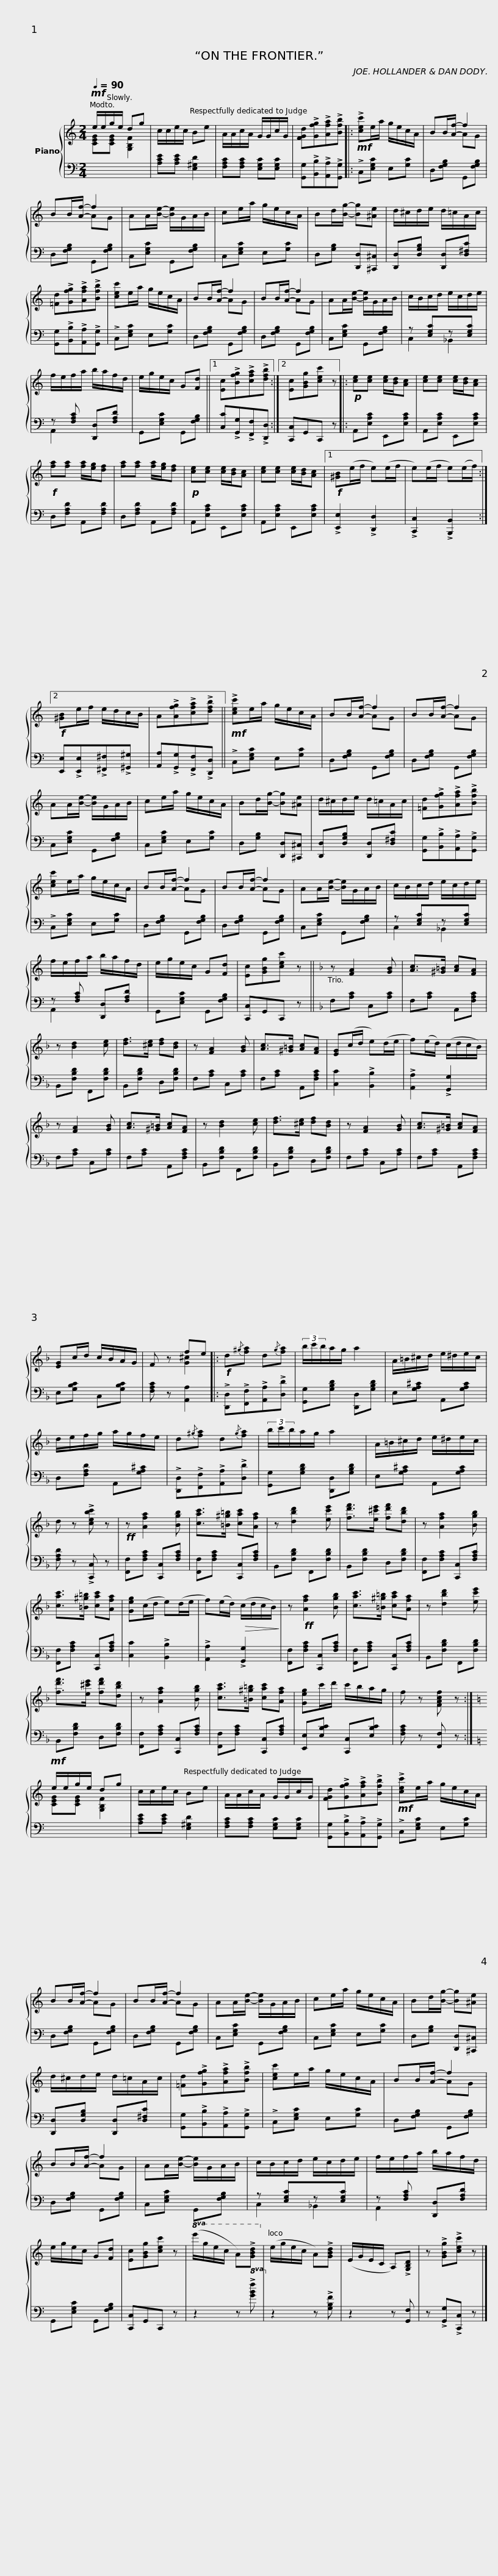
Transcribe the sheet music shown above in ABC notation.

X:1
%%score { ( 1 2 ) | ( 3 4 ) }
L:1/8
Q:1/4=90
M:2/4
I:linebreak $
K:C
V:1 treble
V:2 treble
V:3 bass
V:4 bass
V:1
!mf! e/e/g/e/ dg | c/c/e/c/ Be | A/A/c/A/ G/G/c/G/ | [FGd]!>![Gfg]!>![Afa]!>![Bfb] |:$!mf! !>![cec']e/a/ g/e/c/A/ | %5
 BB/[Af]/- f2 | BB/[Af]/- f2 | AA/[Be]/- [Be]/G/A/B/ | ce/a/ g/e/c/A/ |$ Bd/[Bg]/- [Bg][^Ae] | %10
 d/^c/d/e/ d/=c/A/c/ | [=Fd]!>![Gfg]!>![Afa]!>![Bfb] | [cec']e/a/ g/e/c/A/ | BB/[Af]/- f2 |$ BB/[Af]/- f2 | %15
 AA/[Be]/- [Be]/G/A/B/ | c/B/c/d/ e/c/d/e/ | f/e/f/a/ b/a/f/d/ | e/g/e/c/ G[Fd] ||1$ [Ec]!>![Bfg]!>![cfa]!>![dfb] :|2 %20
 [Ec][GBg][cec'] z |:!p! [ce][ce] [ce]/[Bd]/[Ac] | [ce][ce] [ce]/[Bd]/[Ac] |!f! [fa][fa] [fa]/[eg]/[df] | [fa][fa] [fa]/[eg]/[df] |$ %25
!p! [ce][ce] [ce]/[Bd]/[Ac] | [ce][ce] [ce]/[Bd]/[Ac] |1!f! [^GB](e/f/ e)(e/f/ | e)(e/f/ e)(e/f/) :|2!f! [^GB]e/f/ e/d/c/B/ | %30
 A!>![Afg]!>![cfa]!>![dfb] ||$!mf! !>![cec']e/a/ g/e/c/A/ | BB/[Af]/- f2 | BB/[Af]/- f2 | AA/[Be]/- [Be]/G/A/B/ | %35
 ce/a/ g/e/c/A/ |$ Bd/[Bg]/- [Bg][^Ae] | d/^c/d/e/ d/=c/A/c/ | [=Fd]!>![Gfg]!>![Afa]!>![Bfb] | [cec']e/a/ g/e/c/A/ | %40
 BB/[Af]/- f2 |$ BB/[Af]/- f2 | AA/[Be]/- [Be]/G/A/B/ | c/B/c/d/ e/c/d/e/ | f/e/f/a/ b/a/f/d/ | %45
 e/g/e/c/ G[Fd] | [Ec][GBg][cec'] z ||$[K:F] z [FA]2 [GB] | [Ac]>[^G=B] [Ac][FA] | z [Bd]2 [ce] | %50
 [df]>[^ce] [df][Bd] | z [FA]2 [GB] |$ [Ac]>[^G=B] [Ac][FA] | [EG](c/d/ e)(d/e/ | f)(e/d/) (c/d/c/B/) | %55
 z [FA]2 [GB] | [Ac]>[^G=B] [Ac][FA] |$ z [Bd]2 [ce] | [df]>[^ce] [df][Bd] | z [FA]2 [GB] | %60
 [Ac]>[^G=B] [Ac][FA] | [EG]c/d/ c/B/A/G/ |$ F z fe |:!f! d{/^g}[fa] d{/g}[fa] | (3b/c'/b/a/g/ a2 | %65
 A/=B/^c/d/ e/^d/e/c/ | d/e/f/g/ a/g/f/e/ |$ d{/^g}[fa] d{/g}[fa] | (3b/c'/b/a/g/ a2 | A/=B/^c/d/ e/^d/e/c/ | %70
 d z !>![cebc'] z |!ff! z [Afa]2 [Bgb] |$ [cac']>[=B^g=b] [cac'][Afa] | z [dbd']2 [ec'e'] | [fd'f']>[e^c'e'] [fd'f'][dbd'] | %75
 z [Afa]2 [Bgb] | [cac']>[=B^g=b] [cac'][Afa] |$ [Geg](c/d/ e)(d/e/ | f)(e/d/)!>(! (c/d/c/B/)!>)! | z!ff! [Afa]2 [Bgb] | %80
 [cac']>[=B^g=b] [cac'][Afa] | z [dbd']2 [ec'e'] |$ [fd'f']>[e^c'e'] [fd'f'][dbd'] | z [Afa]2 [Bgb] | [cac']>[=B^g=b] [cac'][Afa] | %85
 [Geg]c'/d'/ c'/b/a/g/ | f z [FAcf] z :|$[K:C]!mf! e/e/g/e/ dg | c/c/e/c/ Be | A/A/c/A/ G/G/c/G/ | %90
 [FGd]!>![Gfg]!>![Afa]!>![Bfb] |$!mf! !>![cec']e/a/ g/e/c/A/ | BB/[Af]/- f2 | BB/[Af]/- f2 | AA/[Be]/- [Be]/G/A/B/ | %95
 ce/a/ g/e/c/A/ |$ Bd/[Bg]/- [Bg][^Ae] | d/^c/d/e/ d/=c/A/c/ | [=Fd]!>![Gfg]!>![Afa]!>![Bfb] | [cec']e/a/ g/e/c/A/ | %100
 BB/[Af]/- f2 |$ BB/[Af]/- f2 | AA/[Be]/- [Be]/G/A/B/ | c/B/c/d/ e/c/d/e/ | f/e/f/a/ b/a/f/d/ | %105
 e/g/e/c/ G[Fd] |$ [Ec][GBg][cec'] z |!8va(! (e'/g'/e'/c'/ a)!>![gbd']!8va)! | (e/g/e/c/ A)!>![GBd] | (E/G/E/C/ A,)!>![G,B,D] | %110
 z !>![GBg]!>![cec'] z |] %111
V:2
 [CEG][CEG] [G,B,F]2 | x4 | x4 | x4 |:$ x4 | %5
 x2 AG | x2 AG | x4 | x4 |$ x4 | %10
 x4 | x4 | x4 | x2 AG |$ x2 AG | %15
 x4 | x4 | x4 | x4 ||1$ x4 :|2 %20
 x4 |: x4 | x4 | x4 | x4 |$ %25
 x4 | x4 |1 x4 | x4 :|2 x4 | %30
 x4 ||$ x4 | x2 AG | x2 AG | x4 | %35
 x4 |$ x4 | x4 | x4 | x4 | %40
 x2 AG |$ x2 AG | x4 | x4 | x4 | %45
 x4 | x4 ||$[K:F] x4 | x4 | x4 | %50
 x4 | x4 |$ x4 | x4 | x4 | %55
 x4 | x4 |$ x4 | x4 | x4 | %60
 x4 | x4 |$ x2 [G^c]2 |: x4 | x4 | %65
 x4 | x4 |$ x4 | x4 | x4 | %70
 x4 | x4 |$ x4 | x4 | x4 | %75
 x4 | x4 |$ x4 | x4 | x4 | %80
 x4 | x4 |$ x4 | x4 | x4 | %85
 x4 | x4 :|$[K:C] [CEG][CEG] [G,B,F]2 | x4 | x4 | %90
 x4 |$ x4 | x2 AG | x2 AG | x4 | %95
 x4 |$ x4 | x4 | x4 | x4 | %100
 x2 AG |$ x2 AG | x4 | x4 | x4 | %105
 x4 |$ x4 |!8va(! x4!8va)! | x4 | x4 | %110
 x4 |] %111
V:3
 x4 | [A,CE][A,CE] [E,^G,D]2 | [F,A,C][F,A,C] [E,G,C][E,G,C] | [G,,G,]!>![B,,B,]!>![A,,A,]!>![G,,G,] |:$ !>!C,[E,G,C] E,[G,C] | %5
 D,[F,G,B,] G,,[F,G,B,] | D,[F,G,B,] G,,[F,G,B,] | C,[E,G,C] G,,[F,G,B,] | C,[E,G,C] E,[G,C] |$ D,[G,B,] [D,,D,][^C,,^C,] | %10
 [D,,D,][D,G,B,] [D,,D,][D,^F,C] | [G,,G,]!>![B,,B,]!>![A,,A,]!>![G,,G,] | !>!C,[E,G,C] E,[G,C] | D,[F,G,B,] G,,[F,G,B,] |$ D,[F,G,B,] G,,[F,G,B,] | %15
 C,[E,G,C] G,,[F,G,B,] | z [E,G,C]z[E,G,C] | z [F,A,C] [D,,D,][F,A,D] | G,,[E,G,C] G,,[F,G,B,] ||1$ [C,C]!>![G,,G,]!>![F,,F,]!>![D,,D,] :|2 %20
 [C,,C,]G,,C,, z |: A,,[E,A,C] E,,[E,A,C] | A,,[E,A,C] E,,[E,A,C] | D,[F,A,D] A,,[F,A,D] | D,[F,A,D] A,,[F,A,D] |$ %25
 A,,[E,A,C] E,,[E,A,C] | A,,[E,A,C] E,,[E,A,C] |1 !>![E,,E,]2 !>![D,,D,]2 | !>![C,,C,]2 !>![B,,,B,,]2 :|2 [E,,E,]!>![E,,E,]!>![^F,,^F,]!>![^G,,^G,] | %30
 [A,,A,]!>![G,,G,]!>![F,,F,]!>![D,,D,] ||$ !>!C,[E,G,C] E,[G,C] | D,[F,G,B,] G,,[F,G,B,] | D,[F,G,B,] G,,[F,G,B,] | C,[E,G,C] G,,[F,G,B,] | %35
 C,[E,G,C] E,[G,C] |$ D,[G,B,] [D,,D,][^C,,^C,] | [D,,D,][D,G,B,] [D,,D,][D,^F,C] | [G,,G,]!>![B,,B,]!>![A,,A,]!>![G,,G,] | !>!C,[E,G,C] E,[G,C] | %40
 D,[F,G,B,] G,,[F,G,B,] |$ D,[F,G,B,] G,,[F,G,B,] | C,[E,G,C] G,,[F,G,B,] | z [E,G,C]z[E,G,C] | z [F,A,C] [D,,D,][F,A,D] | %45
 G,,[E,G,C] G,,[F,G,B,] | [C,,C,]G,,C,, z ||$[K:F] F,[A,C] C,[A,C] | F,[A,C] A,,[F,A,C] | B,,[F,B,D] F,,[F,B,D] | %50
 B,,[F,B,D] D,[F,B,D] | F,[A,C] C,[A,C] |$ F,[A,C] A,,[F,A,C] | [C,C]2 !>![B,,B,]2 | !>![A,,A,]2 !>![G,,G,]2 | %55
 F,[A,C] C,[A,C] | F,[A,C] A,,[F,A,C] |$ B,,[F,B,D] F,,[F,B,D] | B,,[F,B,D] D,[F,B,D] | F,[A,C] C,[A,C] | %60
 F,[A,C] A,,[F,A,C] | E,[G,B,C] C,[G,B,C] |$ [F,A,C] z [A,,A,]2 |: !>![D,,D,]!>![F,,F,]!>![A,,A,]!>![D,D] | [G,,G,][G,B,D] [D,,D,][G,B,D] | %65
 E,[G,A,^C] A,,[G,A,C] | D,[F,A,D] A,,[G,A,^C] |$ !>![D,,D,]!>![F,,F,]!>![A,,A,]!>![D,D] | [G,,G,][G,B,D] [D,,D,][G,B,D] | E,[G,A,^C] A,,[G,A,C] | %70
 [F,A,D] z !>![C,,C,] z | [F,,F,][F,A,C] [C,,C,][F,A,C] |$ [F,,F,][F,A,C] [C,,C,][F,A,C] | B,,[F,B,D] F,,[F,B,D] | B,,[F,B,D] D,[F,B,D] | %75
 [F,,F,][F,A,C] [C,,C,][F,A,C] | [F,,F,][F,A,C] [C,,C,][F,A,C] |$ [C,C]2 !>![B,,B,]2 | !>![A,,A,]2 !>![G,,G,]2 | [F,,F,][F,A,C] [C,,C,][F,A,C] | %80
 [F,,F,][F,A,C] [C,,C,][F,A,C] | B,,[F,B,D] F,,[F,B,D] |$ B,,[F,B,D] D,[F,B,D] | [F,,F,][F,A,C] [C,,C,][F,A,C] | [F,,F,][F,A,C] [C,,C,][F,A,C] | %85
 [E,,E,][E,B,C] [C,,C,][E,B,C] | [F,A,C] z [F,,F,] z :|$[K:C] x4 | [A,CE][A,CE] [E,^G,D]2 | [F,A,C][F,A,C] [E,G,C][E,G,C] | %90
 [G,,G,]!>![B,,B,]!>![A,,A,]!>![G,,G,] |$ !>!C,[E,G,C] E,[G,C] | D,[F,G,B,] G,,[F,G,B,] | D,[F,G,B,] G,,[F,G,B,] | C,[E,G,C] G,,[F,G,B,] | %95
 C,[E,G,C] E,[G,C] |$ D,[G,B,] [D,,D,][^C,,^C,] | [D,,D,][D,G,B,] [D,,D,][D,^F,C] | [G,,G,]!>![B,,B,]!>![A,,A,]!>![G,,G,] | !>!C,[E,G,C] E,[G,C] | %100
 D,[F,G,B,] G,,[F,G,B,] |$ D,[F,G,B,] G,,[F,G,B,] | C,[E,G,C] G,,[F,G,B,] | z [E,G,C]z[E,G,C] | z [F,A,C] [D,,D,][F,A,D] | %105
 G,,[E,G,C] G,,[F,G,B,] |$ [C,,C,]G,,C,, z | z2 z!8va(! !>![GBf]!8va)! | z2 z !>![G,B,F] | z2 z [G,,F,] | %110
 z !>![G,,G,]!>![C,,C,] z |] %111
V:4
 x4 | x4 | x4 | x4 |:$ x4 | %5
 x4 | x4 | x4 | x4 |$ x4 | %10
 x4 | x4 | x4 | x4 |$ x4 | %15
 x4 | C,2 _B,,2 | A,,2 x2 | x4 ||1$ x4 :|2 %20
 x4 |: x4 | x4 | x4 | x4 |$ %25
 x4 | x4 |1 x4 | x4 :|2 x4 | %30
 x4 ||$ x4 | x4 | x4 | x4 | %35
 x4 |$ x4 | x4 | x4 | x4 | %40
 x4 |$ x4 | x4 | C,2 _B,,2 | A,,2 x2 | %45
 x4 | x4 ||$[K:F] x4 | x4 | x4 | %50
 x4 | x4 |$ x4 | x4 | x4 | %55
 x4 | x4 |$ x4 | x4 | x4 | %60
 x4 | x4 |$ x4 |: x4 | x4 | %65
 x4 | x4 |$ x4 | x4 | x4 | %70
 x4 | x4 |$ x4 | x4 | x4 | %75
 x4 | x4 |$ x4 | x4 | x4 | %80
 x4 | x4 |$ x4 | x4 | x4 | %85
 x4 | x4 :|$[K:C] x4 | x4 | x4 | %90
 x4 |$ x4 | x4 | x4 | x4 | %95
 x4 |$ x4 | x4 | x4 | x4 | %100
 x4 |$ x4 | x4 | C,2 _B,,2 | A,,2 x2 | %105
 x4 |$ x4 | x3!8va(! x!8va)! | x4 | x4 | %110
 x4 |] %111
